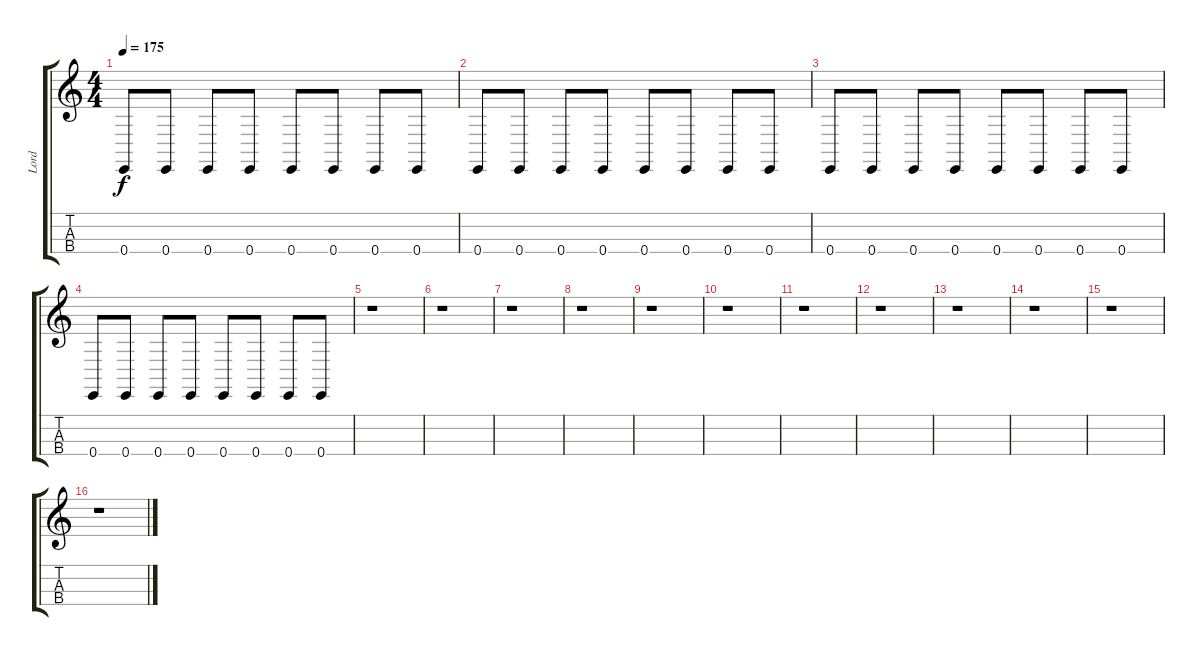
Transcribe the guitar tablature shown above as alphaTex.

\track ("Lord" "Lord") {instrument drawbarorgan}
\staff {score tabs}
\tuning (G3 D3 A2 E2) {hide}
\ts (4 4)
\tempo 175
\clef g2
\ks c
0.4.8{dy f} 0.4.8 0.4.8 0.4.8 0.4.8 0.4.8 0.4.8 0.4.8 |
0.4.8 0.4.8 0.4.8 0.4.8 0.4.8 0.4.8 0.4.8 0.4.8 |
0.4.8 0.4.8 0.4.8 0.4.8 0.4.8 0.4.8 0.4.8 0.4.8 |
0.4.8 0.4.8 0.4.8 0.4.8 0.4.8 0.4.8 0.4.8 0.4.8 |
r.1 |
r.1 |
r.1 |
r.1 |
r.1 |
r.1 |
r.1 |
r.1 |
r.1 |
r.1 |
r.1 |
r.1
